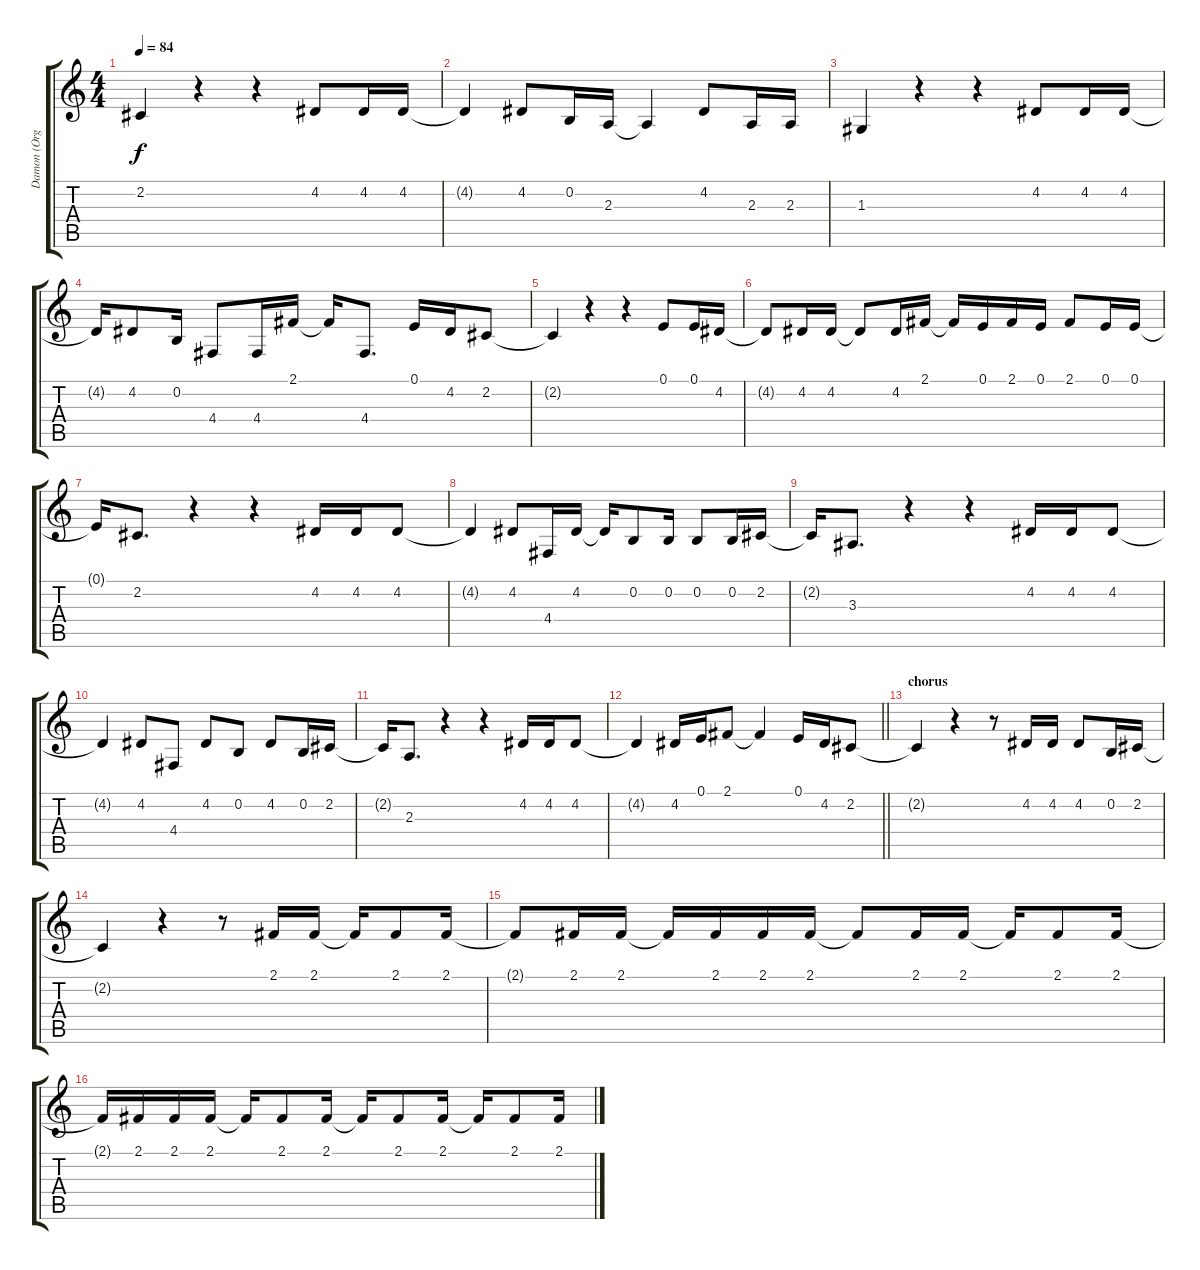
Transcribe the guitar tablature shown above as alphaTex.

\track ("Damon (Organ)" "Damon (Org") {instrument voiceoohs}
\staff {score tabs}
\tuning (E4 B3 G3 D3 A2 E2) {hide}
\ts (4 4)
\tempo 84
\clef g2
\ks c
2.2{t}.4{dy f} r.4 r.4 4.2.8 4.2.16 4.2.16 |
4.2{t}.4 4.2.8 0.2.16 2.3.16 2.3{t}.4 4.2.8 2.3.16 2.3.16 |
1.3.4 r.4 r.4 4.2.8 4.2.16 4.2.16 |
4.2{t}.16 4.2.8 0.2.16 4.4.8 4.4.16 2.1.16 2.1{t}.16 4.4.8{d} 0.1.16 4.2.16 2.2.8 |
2.2{t}.4 r.4 r.4 0.1.8 0.1.16 4.2.16 |
4.2{t}.8 4.2.16 4.2.16 4.2{t}.8 4.2.16 2.1.16 2.1{t}.16 0.1.16 2.1.16 0.1.16 2.1.8 0.1.16 0.1.16 |
0.1{t}.16 2.2.8{d} r.4 r.4 4.2.16 4.2.16 4.2.8 |
4.2{t}.4 4.2.8 4.4.16 4.2.16 4.2{t}.16 0.2.8 0.2.16 0.2.8 0.2.16 2.2.16 |
2.2{t}.16 3.3.8{d} r.4 r.4 4.2.16 4.2.16 4.2.8 |
4.2{t}.4 4.2.8 4.4.8 4.2.8 0.2.8 4.2.8 0.2.16 2.2.16 |
2.2{t}.16 2.3.8{d} r.4 r.4 4.2.16 4.2.16 4.2.8 |
\barLineRight lightlight
4.2{t}.4 4.2.16 0.1.16 2.1.8 2.1{t}.4 0.1.16 4.2.16 2.2.8 |
\section ("" "chorus")
2.2{t}.4 r.4 r.8 4.2.16 4.2.16 4.2.8 0.2.16 2.2.16 |
2.2{t}.4 r.4 r.8 2.1.16 2.1.16 2.1{t}.16 2.1.8 2.1.16 |
2.1{t}.8 2.1.16 2.1.16 2.1{t}.16 2.1.16 2.1.16 2.1.16 2.1{t}.8 2.1.16 2.1.16 2.1{t}.16 2.1.8 2.1.16 |
2.1{t}.16 2.1.16 2.1.16 2.1.16 2.1{t}.16 2.1.8 2.1.16 2.1{t}.16 2.1.8 2.1.16 2.1{t}.16 2.1.8 2.1.16
